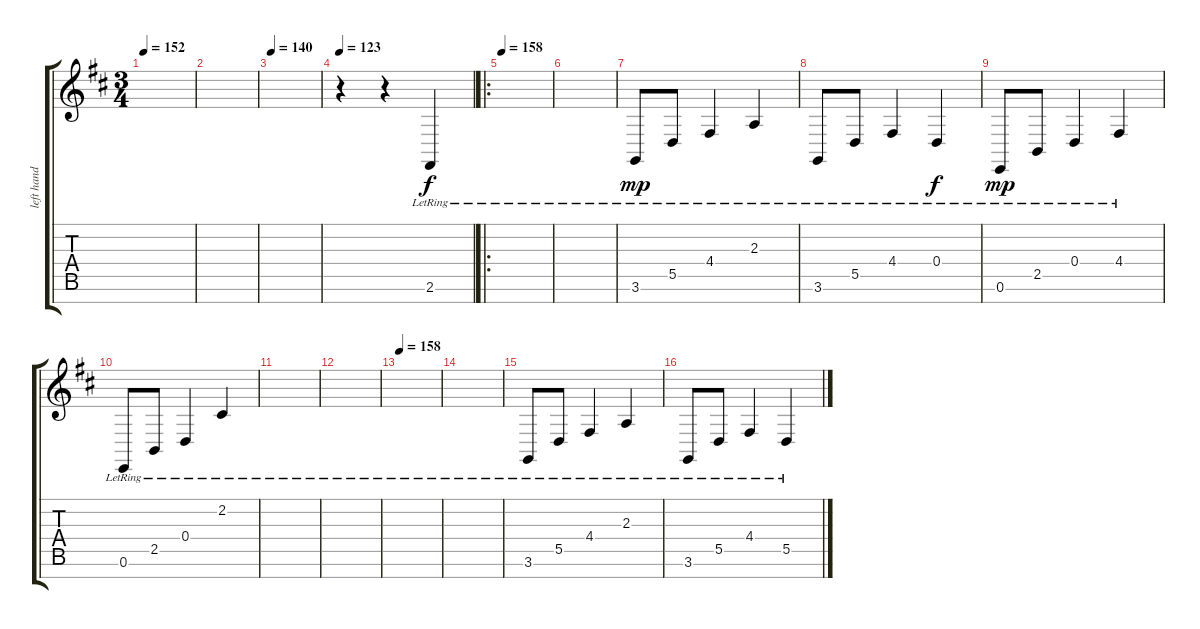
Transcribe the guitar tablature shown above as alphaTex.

\track ("left hand (lower)" "left hand ") {instrument acousticgrandpiano}
\staff {score tabs}
\tuning (E4 B3 G3 D3 A2 E2 B1) {hide}
\ts (3 4)
\tempo 152
\clef g2
\ks d
|
|
\tempo 140
|
\tempo 123
r.4 r.4 2.6{lr}.4 |
\ro
\tempo 158
|
|
3.6{lr}.8{dy mp} 5.5{lr}.8 4.4{lr}.4 2.3{lr}.4 |
3.6{lr}.8 5.5{lr}.8 4.4{lr}.4 0.4{lr}.4{dy f} |
0.6{lr}.8{dy mp} 2.5{lr}.8 0.4{lr}.4 4.4{lr}.4 |
0.6{lr}.8 2.5{lr}.8 0.4{lr}.4 2.2{lr}.4 |
|
|
\tempo 158
|
|
3.6{lr}.8 5.5{lr}.8 4.4{lr}.4 2.3{lr}.4 |
3.6{lr}.8 5.5{lr}.8 4.4{lr}.4 5.5{lr}.4
